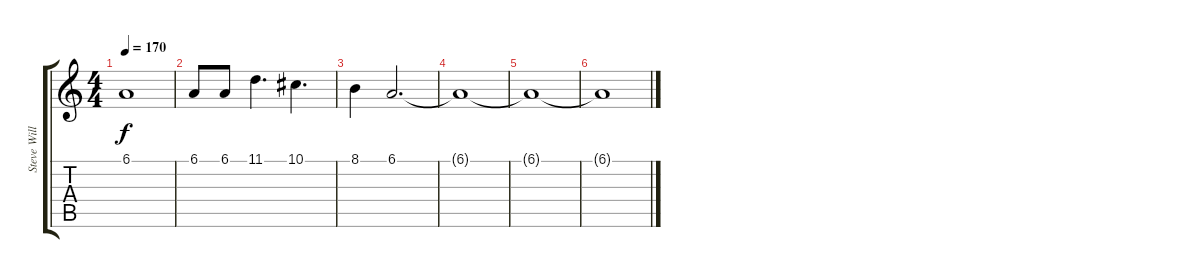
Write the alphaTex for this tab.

\track ("Steve Williams Solos" "Steve Will") {instrument lead2sawtooth}
\staff {score tabs}
\tuning (Eb4 Bb3 Gb3 Db3 Ab2 Eb2) {hide}
\ts (4 4)
\tempo 170
\clef g2
\ks c
6.1.1{dy f} |
6.1.8 6.1.8 11.1.4{d} 10.1.4{d} |
8.1.4 6.1.2{d} |
6.1{t}.1 |
6.1{t}.1 |
6.1{t}.1
